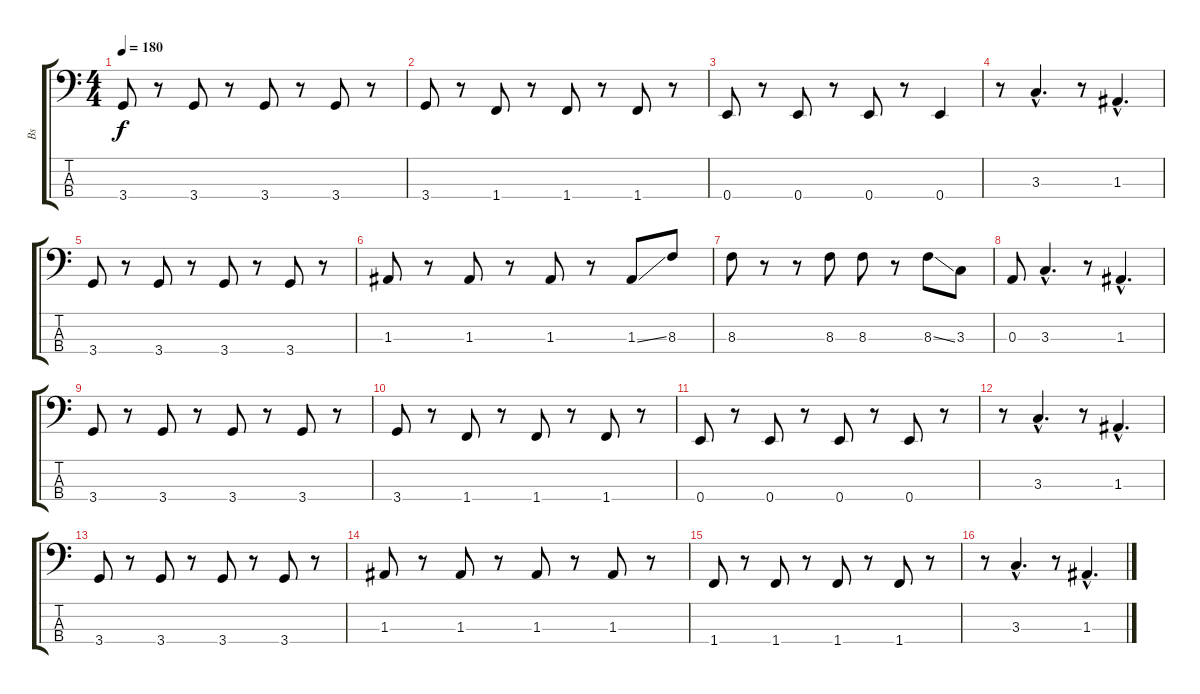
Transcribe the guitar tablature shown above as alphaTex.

\track ("Bs" "Bs") {instrument electricbasspick}
\staff {score tabs}
\tuning (G2 D2 A1 E1) {hide}
\ts (4 4)
\tempo 180
\clef f4
\ks c
3.4.8{dy f instrument electricbasspick} r.8 3.4.8 r.8 3.4.8 r.8 3.4.8 r.8 |
3.4.8 r.8 1.4.8 r.8 1.4.8 r.8 1.4.8 r.8 |
0.4.8 r.8 0.4.8 r.8 0.4.8 r.8 0.4.4 |
r.8 3.3{hac}.4{d} r.8 1.3{hac}.4{d} |
3.4.8 r.8 3.4.8 r.8 3.4.8 r.8 3.4.8 r.8 |
1.3.8 r.8 1.3.8 r.8 1.3.8 r.8 1.3{ss}.8 8.3.8 |
8.3.8 r.8 r.8 8.3.8 8.3.8 r.8 8.3{ss}.8 3.3.8 |
0.3.8 3.3{hac}.4{d} r.8 1.3{hac}.4{d} |
3.4.8 r.8 3.4.8 r.8 3.4.8 r.8 3.4.8 r.8 |
3.4.8 r.8 1.4.8 r.8 1.4.8 r.8 1.4.8 r.8 |
0.4.8 r.8 0.4.8 r.8 0.4.8 r.8 0.4.8 r.8 |
r.8 3.3{hac}.4{d} r.8 1.3{hac}.4{d} |
3.4.8 r.8 3.4.8 r.8 3.4.8 r.8 3.4.8 r.8 |
1.3.8 r.8 1.3.8 r.8 1.3.8 r.8 1.3.8 r.8 |
1.4.8 r.8 1.4.8 r.8 1.4.8 r.8 1.4.8 r.8 |
r.8 3.3{hac}.4{d} r.8 1.3{hac}.4{d}
